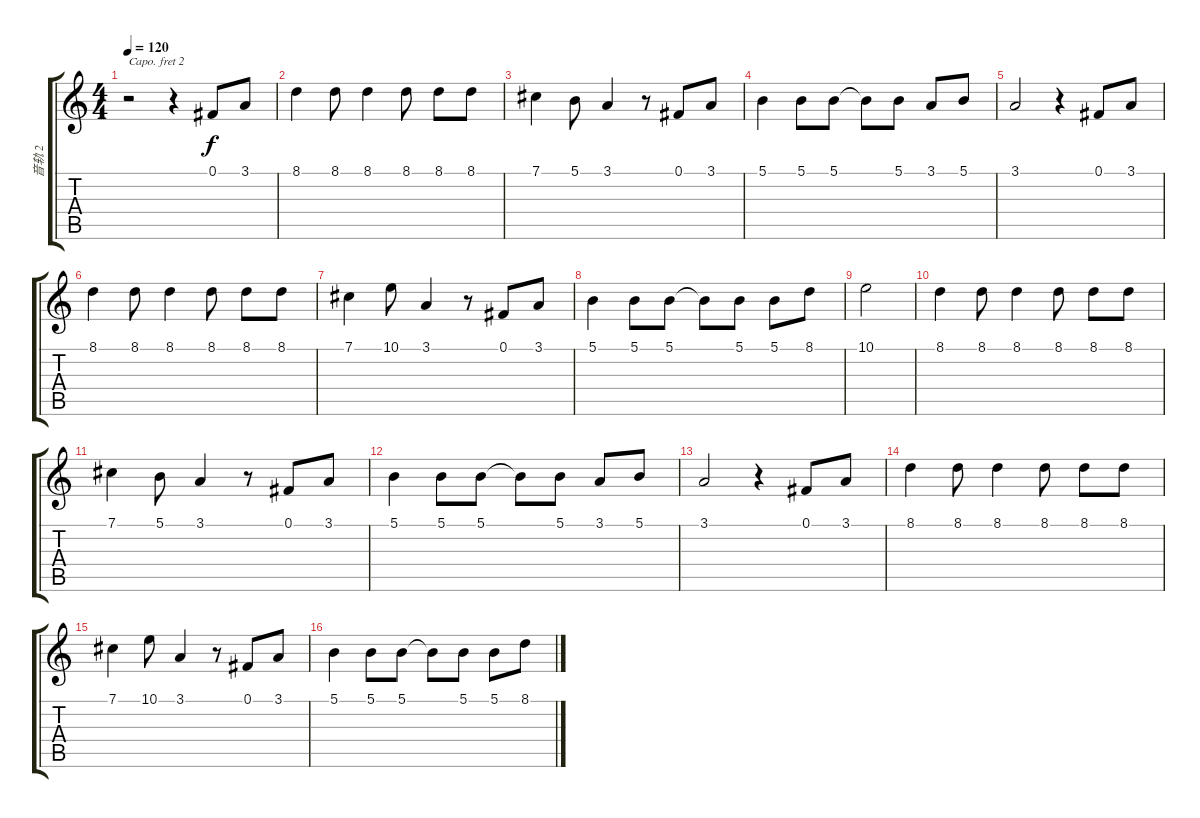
\track ("音轨 2" "音轨 2") {instrument electricgrandpiano}
\staff {score tabs}
\capo 2
\tuning (E4 B3 G3 D3 A2 E2) {hide}
\ts (4 4)
\tempo 120
\clef g2
\ks c
r.2{dy f} r.4 0.1.8 3.1.8 |
8.1.4 8.1.8 8.1.4 8.1.8 8.1.8 8.1.8 |
7.1.4 5.1.8 3.1.4 r.8 0.1.8 3.1.8 |
5.1.4 5.1.8 5.1.8 5.1{t}.8 5.1.8 3.1.8 5.1.8 |
3.1.2 r.4 0.1.8 3.1.8 |
8.1.4 8.1.8 8.1.4 8.1.8 8.1.8 8.1.8 |
7.1.4 10.1.8 3.1.4 r.8 0.1.8 3.1.8 |
5.1.4 5.1.8 5.1.8 5.1{t}.8 5.1.8 5.1.8 8.1.8 |
10.1.2 |
8.1.4 8.1.8 8.1.4 8.1.8 8.1.8 8.1.8 |
7.1.4 5.1.8 3.1.4 r.8 0.1.8 3.1.8 |
5.1.4 5.1.8 5.1.8 5.1{t}.8 5.1.8 3.1.8 5.1.8 |
3.1.2 r.4 0.1.8 3.1.8 |
8.1.4 8.1.8 8.1.4 8.1.8 8.1.8 8.1.8 |
7.1.4 10.1.8 3.1.4 r.8 0.1.8 3.1.8 |
5.1.4 5.1.8 5.1.8 5.1{t}.8 5.1.8 5.1.8 8.1.8
